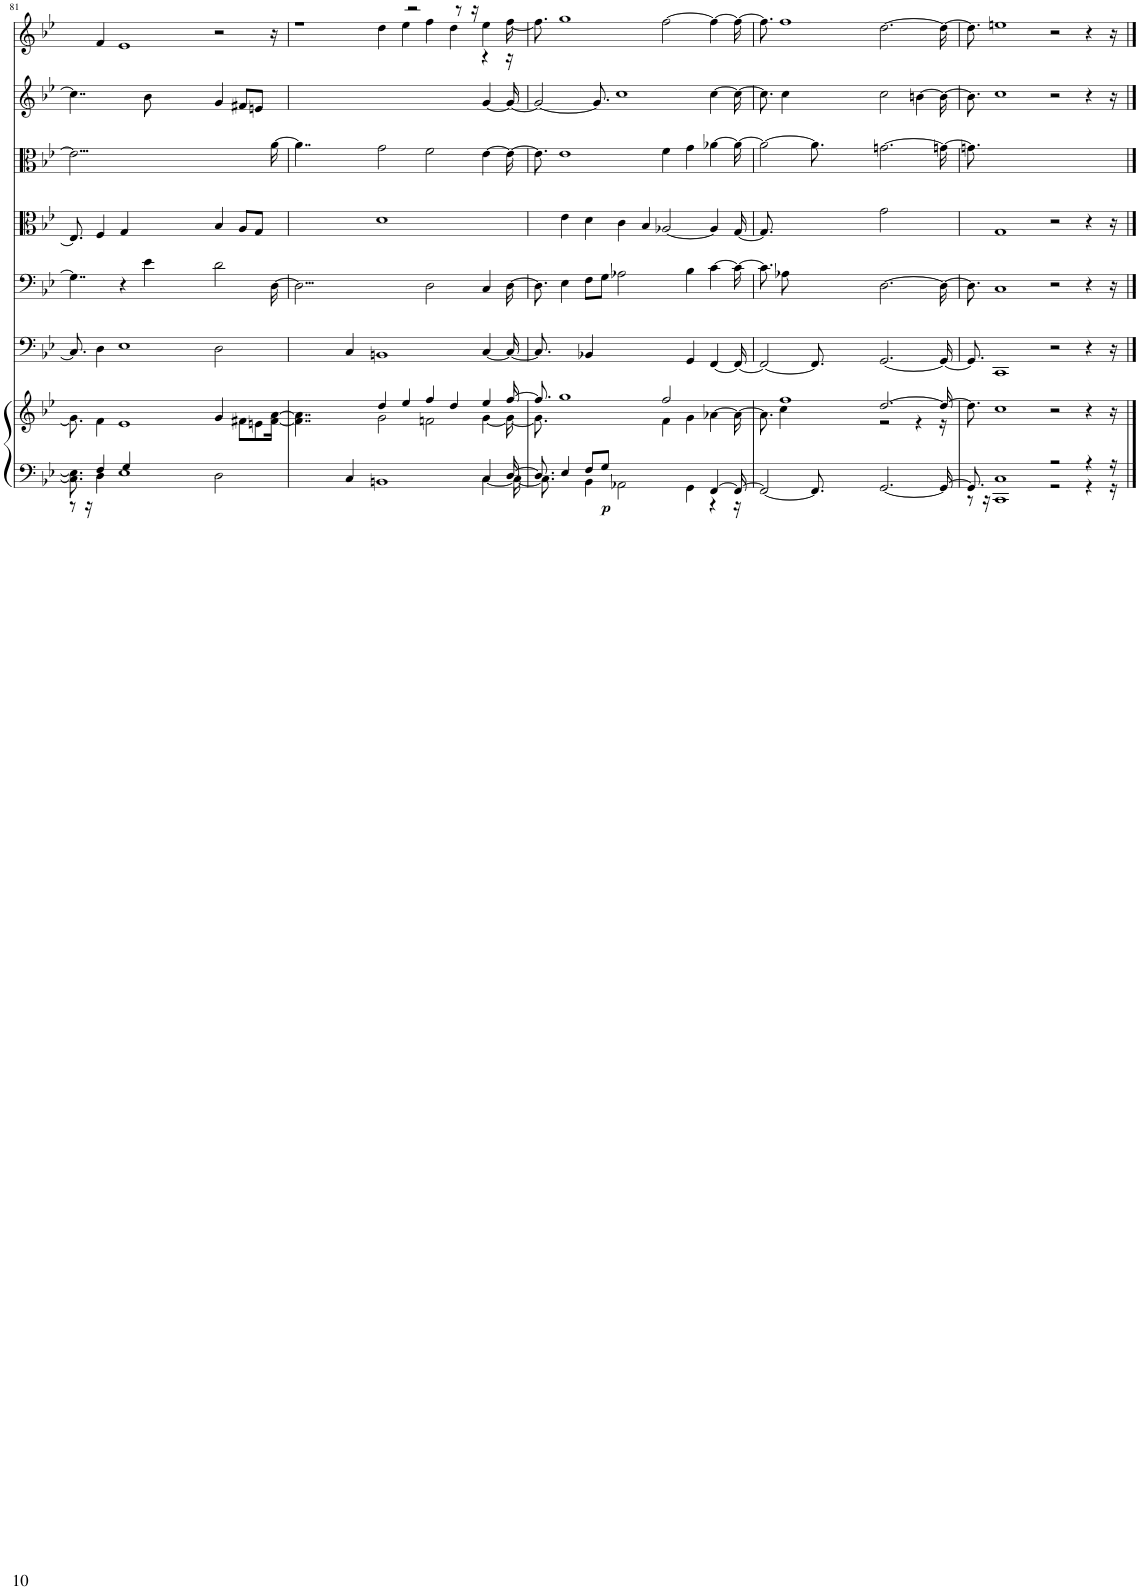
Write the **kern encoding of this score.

**kern	**kern	**dynam	**kern	**kern	**kern	**kern	**kern	**kern
*part7	*part7	*part7	*part6	*part5	*part4	*part3	*part2	*part1
*staff8	*staff7	*staff7/8	*staff6	*staff5	*staff4	*staff3	*staff2	*staff1
*I"Piano	*	*	*I"Voice	*I"Voice	*I"Voice	*I"Voice	*I"Voice	*I"Voice
*I'Pno	*	*	*I'V	*I'V	*I'V	*I'V	*I'V	*I'V
!!LO:PB:g=z
*clefF4	*clefG2	*	*clefF4	*clefF4	*clefC3	*clefC3	*clefG2	*clefG2
*k[b-e-]	*k[b-e-]	*	*k[b-e-]	*k[b-e-]	*k[b-e-]	*k[b-e-]	*k[b-e-]	*k[b-e-]
*M4/2	*M4/2	*	*M4/2	*M4/2	*M4/2	*M4/2	*M4/2	*M4/2
=81	=81	=81	=81	=81	=81	=81	=81	=81
*^	*^	*	*	*	*	*	*	*
8.C\] 8.E-\]	8r	1ryy	8.g\]	.	8.C/]	4..G\]	8.E-/]	2...e-\]	4..cc\]	8ryy
.	16r	.	.	.	.	.	.	.	.	16ryy
4D\	4F/	.	4f\	.	4D\	.	4F/	.	.	4f/
1E-	4G/	.	1e-	.	1E-	4r	4G/	.	4ryy	1e-
.	1ryy	.	.	.	.	4e-\	2ryy	.	8b-\	.
.	.	.	.	.	.	.	.	.	2ryy	.
.	.	.	.	.	.	2ryy	.	1ryy	.	.
.	.	4ryy	.	.	.	.	.	.	.	.
.	.	.	.	.	.	.	4ryy	.	.	.
.	.	8ryy	.	.	.	.	.	.	.	.
.	.	.	.	.	.	.	.	.	8ryy	.
.	.	16ryy	.	.	.	.	.	.	.	.
2D\	.	4g/	2ryy	.	2D\	2d\	4B-/	.	4g/	2r
.	4ryy	8f#X\L	.	.	.	.	8A/L	.	8f#X/L	.
.	.	8en\	.	.	.	.	8G/J	.	8en/J	.
16ryy	16ryy	[16f#\ [16a\Jk	16ryy	.	16ryy	[16D\	16ryy	[16a\	16ryy	16r
=82	=82	=82	=82	=82	=82	=82	=82	=82	=82	=82
*	*	*	*	*	*	*	*	*	*	*^
4ryy	8.ryy	4..f#\] 4..a\]	8.ryy	.	4ryy	2...D\]	2ryy	4..a\]	1ryy	1r	8.ryy
*v	*v	*	*	*	*	*	*	*	*	*v	*v
*	*v	*v	*	*	*	*	*	*	*
8ryy	.	.	8ryy	.	.	.	.	.
16ryy	.	.	16ryy	.	.	.	.	.
4C/	4ryy	.	4C/	.	.	4ryy	.	.
.	.	.	.	.	8ryy	.	.	.
.	.	.	.	.	16ryy	.	.	.
*	*^	*	*	*	*	*	*	*^
1BBn	4dd/	2g\	.	1BBn	.	1d	2g\	.	.	4dd\
.	4ee-/	.	.	.	4ryy	.	.	.	.	4ee-\
.	.	.	.	.	.	.	.	2ryy	2r	.
.	4ff/	2fn\	.	.	2D\	.	2f\	.	.	4ff\
.	4dd/	.	.	.	.	.	.	.	.	4dd\
.	.	.	.	.	.	.	.	8ryy	8r	.
.	.	.	.	.	.	.	.	16ryy	16r	.
*^	*	*	*	*	*	*	*	*	*	*
4C/	[4C\	4ee-/	[4g\	.	[4C/	4C/	4ryy	[4e-\	[4g/	4ee-\	4r
[16D/	16C\_	[16ff/	16g\_	.	16C/_	[16D\	16ryy	16e-\_	16g/_	[16ff\	16r
*	*	*	*	*	*	*	*	*	*	*v	*v
=83	=83	=83	=83	=83	=83	=83	=83	=83	=83	=83
8.D/]	8.C\]	8.ff/]	8.g\]	.	8.C/]	8.D\]	8ryy	8.e-\]	2g/_	8.ff\]
.	.	.	.	.	.	.	16ryy	.	.	.
4E-/	4ryy	1gg	1ryy	.	4ryy	4E-\	4e-\	1e-	.	1gg
8F/L	4BB-\	.	.	.	4BB-X/	8F\L	4d\	.	.	.
.	.	.	.	.	.	.	.	.	8.g/]	.
!	!	!	!	!LO:DY:b=2	!	!	!	!	!	!
8G/J	.	.	.	p	.	8G\J	.	.	.	.
1ryy	2AA-X\	.	.	.	2ryy	2A-X\	4c\	.	1cc	.
.	.	.	.	.	.	.	4B-/	.	.	.
.	4ryy	2ff/	4f\	.	4ryy	4ryy	[<2A-X/	4f\	.	[>2ff\
.	4GG\	.	4g\	.	4GG/	4B-\	.	4g\	.	.
[4FF/	4r	[4a-X\	4ryy	.	[4FF/	[4c\	4A-/]	[4a-X\	[4cc\	4ff\_
16FF/_	16r	16a-\_	16ryy	.	16FF/_	16c\_	[16G/	16a-\_	16cc\_	16ff\_
*v	*v	*	*	*	*	*	*	*	*	*
=84	=84	=84	=84	=84	=84	=84	=84	=84	=84
2FF/_	8.a-\]	8.ryy	.	2FF/_	8.c\]	8.G/]	2a-\_	8.cc\]	8.ff\]
.	4cc\	1ff	.	.	8A-X\	1ryy	.	4cc\	1ff
.	.	.	.	.	2ryy	.	.	.	.
.	2ryy	.	.	.	.	.	.	2ryy	.
8.FF/]	.	.	.	8.FF/]	.	.	8.a-\]	.	.
2ryy	.	.	.	2ryy	.	.	2ryy	.	.
.	.	.	.	.	4ryy	.	.	.	.
.	4ryy	.	.	.	.	.	.	4ryy	.
.	.	.	.	.	8ryy	.	.	.	.
[2.GG/	[2.dd/	2r	.	[2.GG/	[2.D\	2g\	[2.gn\	2cc\	[2.dd\
.	.	4r	.	.	.	4ryy	.	[4bn\	.
16GG/_	16dd/_	16r	.	16GG/_	16D\_	16ryy	16gn\_	16b\_	16dd\_
*	*v	*v	*	*	*	*	*	*	*
=85	=85	=85	=85	=85	=85	=85	=85	=85
*^	*	*	*	*	*	*	*	*
8.GG/]	8r	8.dd\]	.	8.GG/]	8.D\]	8ryy	8.gn\]	8.b\]	8.dd\]
.	16r	.	.	.	.	16ryy	.	.	.
1C	1CC	1cc	.	1CC	1C	1G	1ryy	1cc	1een
2r	2r	2r	.	2r	2r	2r	2ryy	2r	2r
4r	4r	4r	.	4r	4r	4r	4ryy	4r	4r
16r	16r	16r	.	16r	16r	16r	16ryy	16r	16r
*v	*v	*	*	*	*	*	*	*	*
==	==	==	==	==	==	==	==	==
*-	*-	*-	*-	*-	*-	*-	*-	*-
